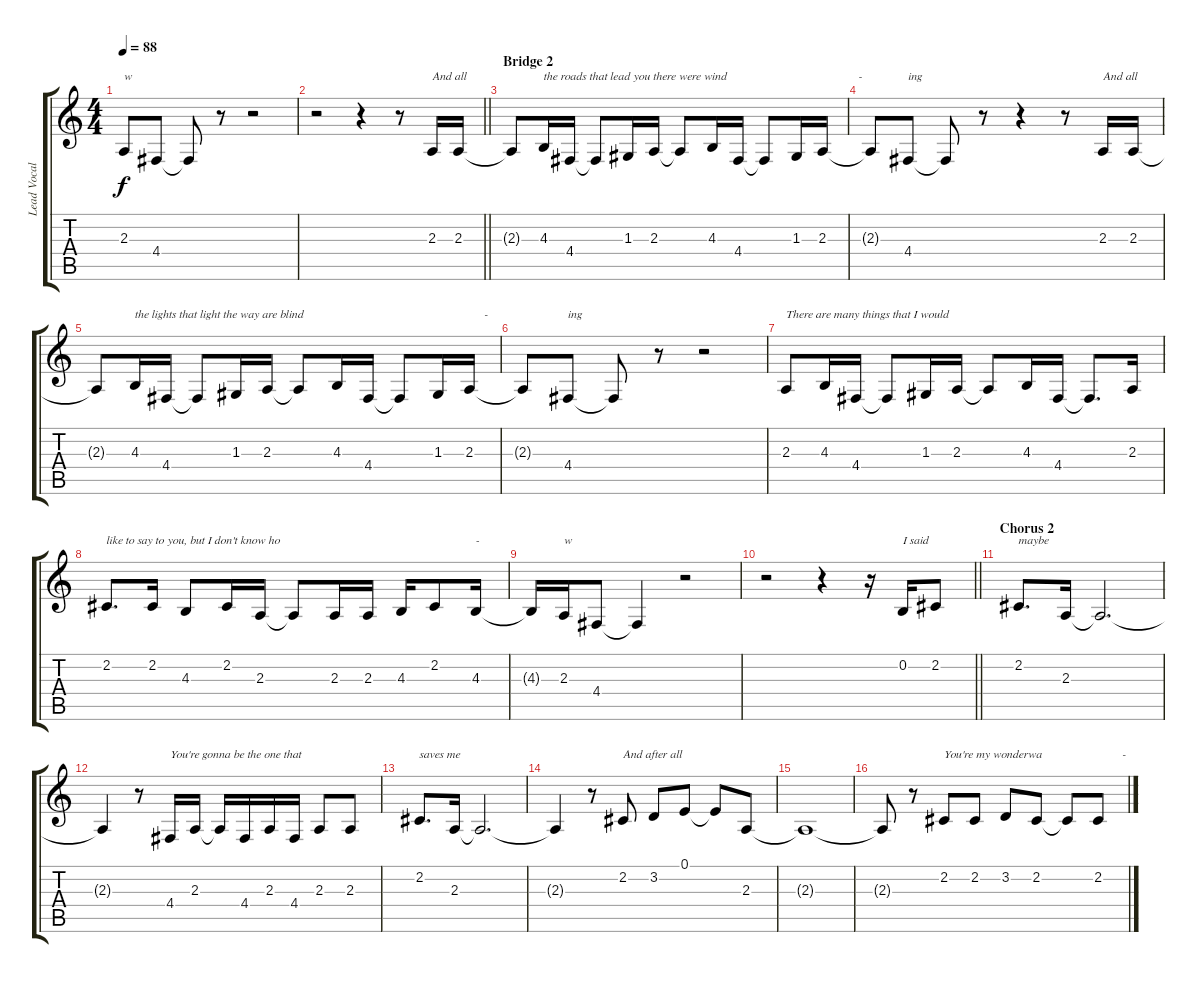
\track ("Lead Vocals" "Lead Vocal") {instrument tenorsax}
\staff {score tabs}
\tuning (E4 B3 G3 D3 A2 E2) {hide}
\ts (4 4)
\tempo 88
\clef g2
\ks c
2.3{t}.8{txt "w" dy f} 4.4.8 4.4{t}.8 r.8 r.2 |
\barLineRight lightlight
r.2 r.4 r.8 2.3.16{txt "And all"} 2.3.16 |
\section ("" "Bridge 2")
2.3{t}.8 4.3.16{txt "the roads that lead you there were wind"} 4.4.16 4.4{t}.8 1.3.16 2.3.16 2.3{t}.8 4.3.16 4.4.16 4.4{t}.8 1.3.16 2.3.16{txt "            -"} |
2.3{t}.8 4.4.8{txt "ing"} 4.4{t}.8 r.8 r.4 r.8 2.3.16{txt "And all"} 2.3.16 |
2.3{t}.8 4.3.16{txt "the lights that light the way are blind"} 4.4.16 4.4{t}.8 1.3.16 2.3.16 2.3{t}.8 4.3.16 4.4.16 4.4{t}.8 1.3.16 2.3.16{txt "     -"} |
2.3{t}.8 4.4.8{txt "ing"} 4.4{t}.8 r.8 r.2 |
2.3.8{txt "There are many things that I would"} 4.3.16 4.4.16 4.4{t}.8 1.3.16 2.3.16 2.3{t}.8 4.3.16 4.4.16 4.4{t}.8{d} 2.3.16 |
2.2.8{d txt "like to say to you, but I don't know ho"} 2.2.16 4.3.8 2.2.16 2.3.16 2.3{t}.8 2.3.16 2.3.16 4.3.16 2.2.8 4.3.16{txt "-"} |
4.3{t}.16 2.3.16{txt "w"} 4.4.8 4.4{t}.4 r.2 |
\barLineRight lightlight
r.2 r.4 r.16 0.2.16{txt "I said"} 2.2.8 |
\section ("" "Chorus 2")
2.2.8{d txt "maybe"} 2.3.16 2.3{t}.2{d} |
2.3{t}.4 r.8 4.4.16{txt "You're gonna be the one that"} 2.3.16 2.3{t}.16 4.4.16 2.3.16 4.4.16 2.3.8 2.3.8 |
2.2.8{d txt "saves me"} 2.3.16 2.3{t}.2{d} |
2.3{t}.4 r.8 2.2.8{txt "And after all"} 3.2.8 0.1.8 0.1{t}.8 2.3.8 |
2.3{t}.1 |
2.3{t}.8 r.8 2.2.8{txt "You're my wonderwa"} 2.2.8 3.2.8 2.2.8 2.2{t}.8 2.2.8{txt "        -"}
